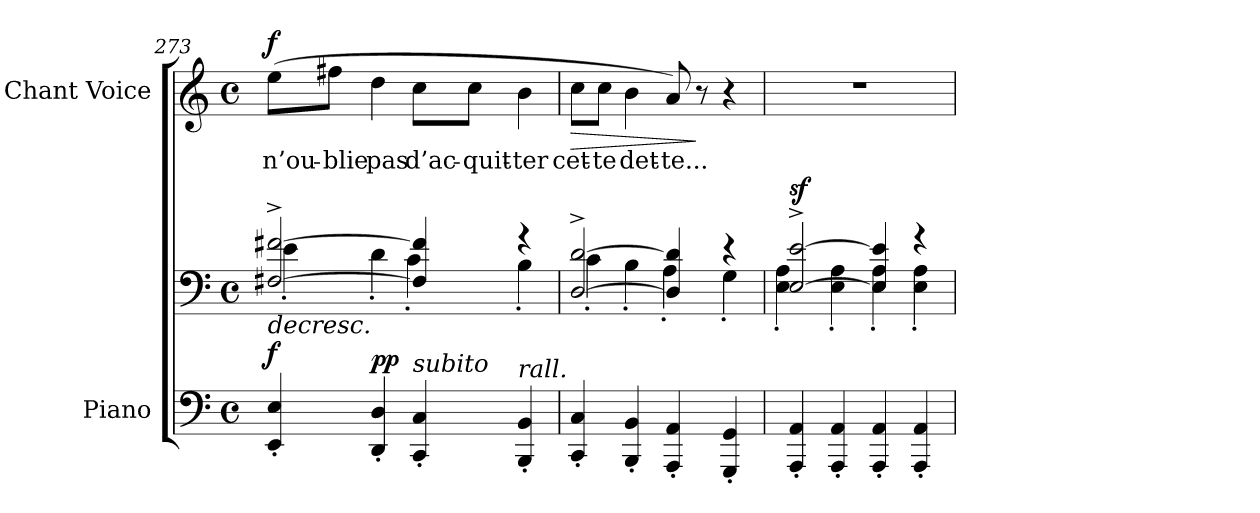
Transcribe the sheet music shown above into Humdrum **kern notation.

**kern	**kern	**dynam	**kern	**text	**dynam
*part2	*part2	*part2	*part1	*part1	*part1
*staff3	*staff2	*staff2/3	*staff1	*staff1	*staff1
*I"Piano	*	*	*I"Chant Voice	*	*
*I'Pno	*	*	*	*	*
*clefF4	*clefF4	*	*clefG2	*	*
*k[]	*k[]	*	*k[]	*	*
*M4/4	*M4/4	*	*M4/4	*	*
*met(c)	*met(c)	*	*met(c)	*	*
=273	=273	=273	=273	=273	=273
!	!	!LO:HP:b	!	!	!
*	*^	*	*	*	*
!	!	!	!LO:DY:n=1:a=2	!	!	!LO:DY:a
4EE/' 4E/'	[<2F#X/^ [2f#X/^	4e'\	> f	(8ee\L	n’ou-	f
.	.	.	.	8ff#X\J	-blie	.
!	!	!	!LO:DY:n=2:a=2	!	!	!
4DD/' 4D/'	.	4d'\	pp	4dd\	pas	.
!LO:TX:i:t=subito	!	!	!	!	!	!
4CC/' 4C/'	4F#/] 4f#/]	4c'\	.	8cc\L	d’ac-	.
.	.	.	.	8cc\J	-quit-	.
!LO:TX:i:t=rall.	!	!	!	!	!	!
4BBB/' 4BB/'	4r	4B'\	.	4b\	-ter	.
=274	=274	=274	=274	=274	=274	=274
!	!	!	!	!	!	!LO:HP:b
4CC/' 4C/'	[<2D/^ [2d/^	4c'\	.	8cc\L	cet-	>
.	.	.	.	8cc\J	-te	.
4BBB/' 4BB/'	.	4B'\	.	4b\	det-	.
4AAA/' 4AA/'	4D/] 4d/]	4A'\	.	8a/)	-te...	.
.	.	.	.	8r	.	]
4GGG/' 4GG/'	4r	4G'\	.	4r	.	.
=275	=275	=275	=275	=275	=275	=275
!	!	!	!LO:DY:a	!	!	!
4AAA/' 4AA/'	[<2E/^ [2e/^	4E\' 4A\'	sf	1r	.	.
4AAA/' 4AA/'	.	4E\' 4A\'	.	.	.	.
4AAA/' 4AA/'	4E/] 4e/]	4E\' 4A\'	.	.	.	.
4AAA/' 4AA/'	4r	4E\' 4A\'	.	.	.	.
*	*v	*v	*	*	*	*
.	.	]	.	.	.
=	=	=	=	=	=
*-	*-	*-	*-	*-	*-
